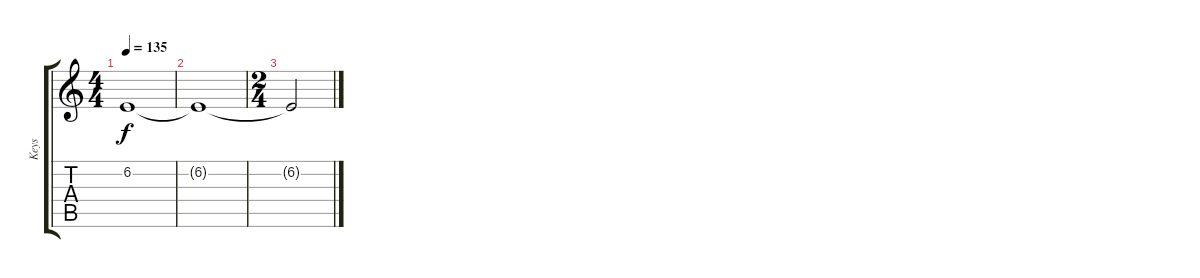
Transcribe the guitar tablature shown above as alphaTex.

\track ("Keys" "Keys") {instrument lead2sawtooth}
\staff {score tabs}
\tuning (Eb4 Bb3 Gb3 Db3 Ab2 Eb2) {hide}
\ts (4 4)
\tempo 135
\clef g2
\ks c
6.2{t}.1{dy f} |
6.2{t}.1 |
\ts (2 4)
6.2{t}.2
